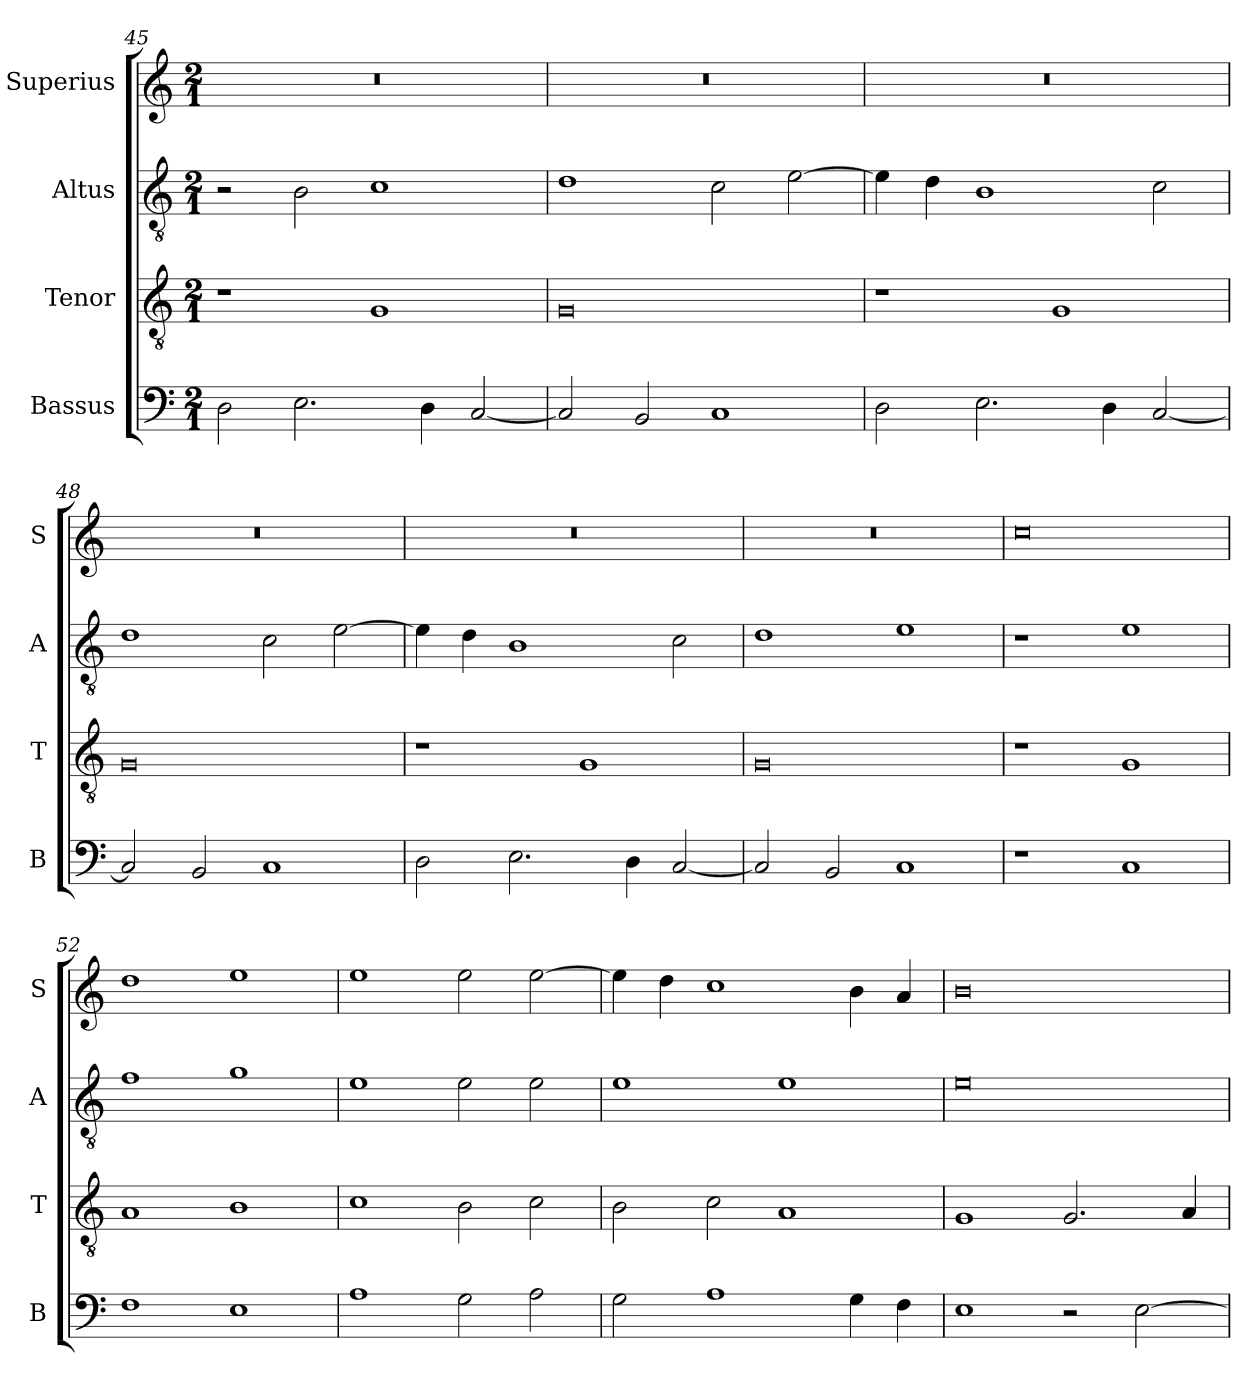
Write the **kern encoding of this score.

**kern	**kern	**kern	**kern
*part4	*part3	*part2	*part1
*staff4	*staff3	*staff2	*staff1
*I"Bassus	*I"Tenor	*I"Altus	*I"Superius
*I'B	*I'T	*I'A	*I'S
*clefF4	*clefGv2	*clefGv2	*clefG2
*k[]	*k[]	*k[]	*k[]
*M2/1	*M2/1	*M2/1	*M2/1
=45	=45	=45	=45
2D	1r	2r	0r
2.E	.	2B	.
.	1G	1c	.
4D	.	.	.
[2C	.	.	.
=46	=46	=46	=46
2C]	0G	1d	0r
2BB	.	.	.
1C	.	2c	.
.	.	[2e	.
=47	=47	=47	=47
2D	1r	4e]	0r
.	.	4d	.
2.E	.	1B	.
.	1G	.	.
4D	.	.	.
[2C	.	2c	.
=48	=48	=48	=48
2C]	0G	1d	0r
2BB	.	.	.
1C	.	2c	.
.	.	[2e	.
=49	=49	=49	=49
2D	1r	4e]	0r
.	.	4d	.
2.E	.	1B	.
.	1G	.	.
4D	.	.	.
[2C	.	2c	.
=50	=50	=50	=50
2C]	0G	1d	0r
2BB	.	.	.
1C	.	1e	.
=51	=51	=51	=51
1r	1r	1r	0cc
1C	1G	1e	.
=52	=52	=52	=52
1F	1A	1f	1dd
1E	1B	1g	1ee
=53	=53	=53	=53
1A	1c	1e	1ee
2G	2B	2e	2ee
2A	2c	2e	[2ee
=54	=54	=54	=54
2G	2B	1e	4ee]
.	.	.	4dd
1A	2c	.	1cc
.	1A	1e	.
4G	.	.	4b
4F	.	.	4a
=55	=55	=55	=55
1E	1G	0e	0b
2r	2.G	.	.
[2E	.	.	.
.	4A	.	.
=	=	=	=
*-	*-	*-	*-
